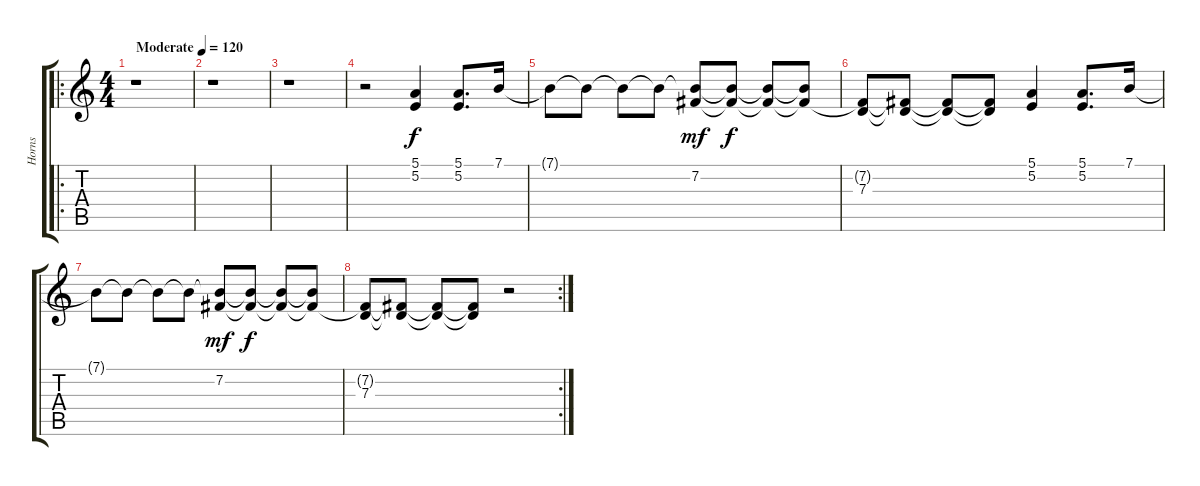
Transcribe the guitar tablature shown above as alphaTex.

\track ("Horns" "Horns") {instrument trombone}
\staff {score tabs}
\tuning (E4 B3 G3 D3 A2 E2) {hide}
\ro
\ts (4 4)
\tempo (120 "Moderate")
\clef g2
\ks c
r.1{dy f instrument trombone} |
r.1 |
r.1 |
r.2 (5.1 5.2).4 (5.1 5.2).8{d} 7.1.16 |
7.1{t}.8 7.1{t}.8 7.1{t}.8 7.1{t}.8 (7.1{t} 7.2).8{dy mf} (7.1{t} 7.2{t}).8{dy f} (7.1{t} 7.2{t}).8 (7.1{t} 7.2{t}).8 |
(7.2{t} 7.3).8 (7.2{t} 7.3{t}).8 (7.2{t} 7.3{t}).8 (7.2{t} 7.3{t}).8 (5.1 5.2).4 (5.1 5.2).8{d} 7.1.16 |
7.1{t}.8 7.1{t}.8 7.1{t}.8 7.1{t}.8 (7.1{t} 7.2).8{dy mf} (7.1{t} 7.2{t}).8{dy f} (7.1{t} 7.2{t}).8 (7.1{t} 7.2{t}).8 |
\rc 2
(7.2{t} 7.3).8 (7.2{t} 7.3{t}).8 (7.2{t} 7.3{t}).8 (7.2{t} 7.3{t}).8 r.2
